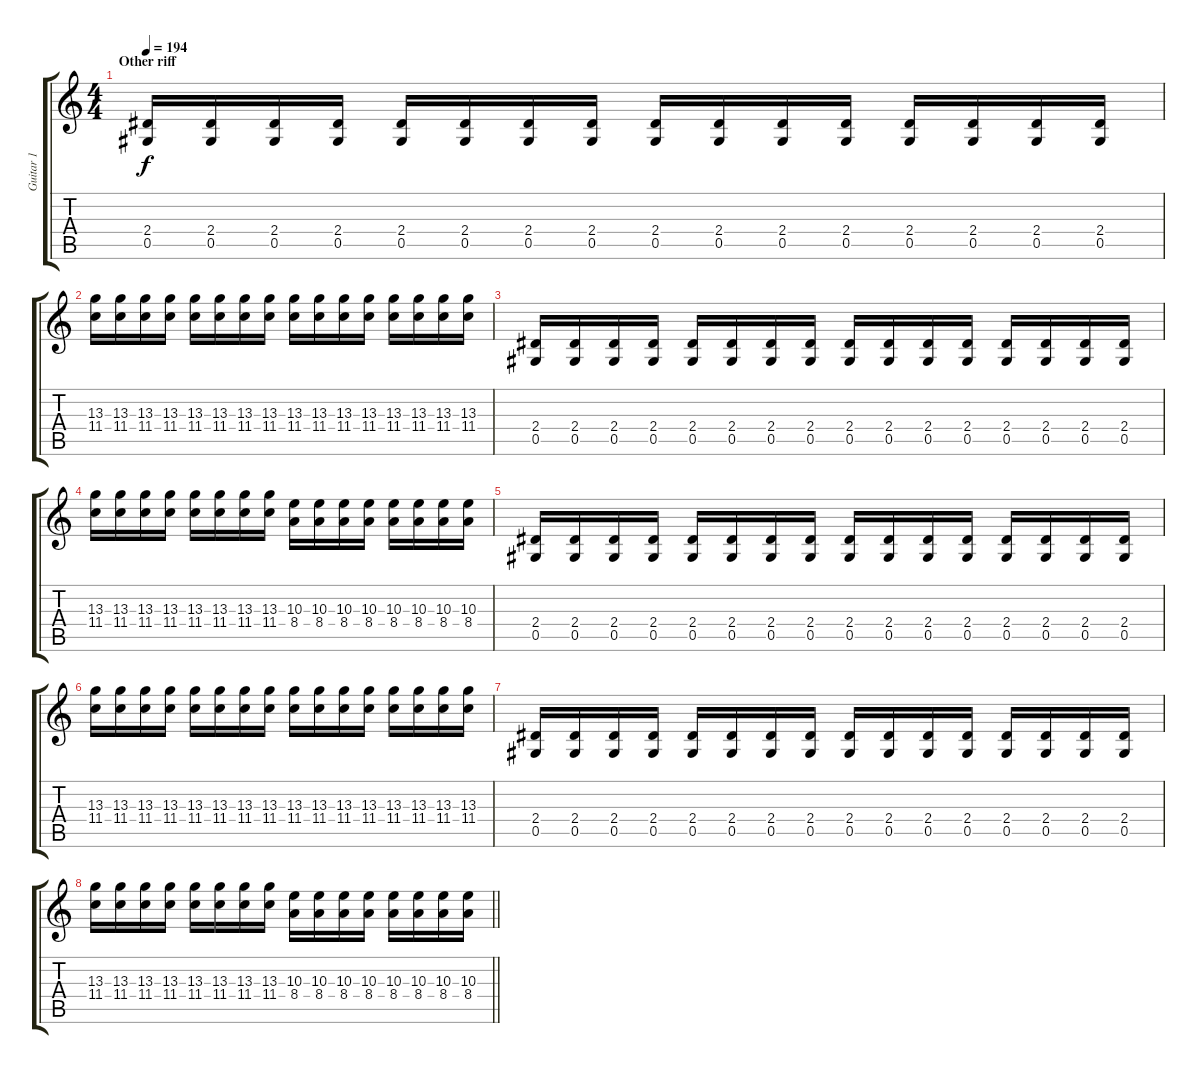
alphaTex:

\track ("Guitar 1" "Guitar 1") {instrument distortionguitar}
\staff {score tabs}
\tuning (Eb4 Bb3 Gb3 Db3 Ab2 Eb2) {hide}
\ts (4 4)
\section ("" "Other riff")
\tempo 194
\clef g2
\ks c
(2.4 0.5).16{dy f} (2.4 0.5).16 (2.4 0.5).16 (2.4 0.5).16 (2.4 0.5).16 (2.4 0.5).16 (2.4 0.5).16 (2.4 0.5).16 (2.4 0.5).16 (2.4 0.5).16 (2.4 0.5).16 (2.4 0.5).16 (2.4 0.5).16 (2.4 0.5).16 (2.4 0.5).16 (2.4 0.5).16 |
(13.3 11.4).16 (13.3 11.4).16 (13.3 11.4).16 (13.3 11.4).16 (13.3 11.4).16 (13.3 11.4).16 (13.3 11.4).16 (13.3 11.4).16 (13.3 11.4).16 (13.3 11.4).16 (13.3 11.4).16 (13.3 11.4).16 (13.3 11.4).16 (13.3 11.4).16 (13.3 11.4).16 (13.3 11.4).16 |
(2.4 0.5).16 (2.4 0.5).16 (2.4 0.5).16 (2.4 0.5).16 (2.4 0.5).16 (2.4 0.5).16 (2.4 0.5).16 (2.4 0.5).16 (2.4 0.5).16 (2.4 0.5).16 (2.4 0.5).16 (2.4 0.5).16 (2.4 0.5).16 (2.4 0.5).16 (2.4 0.5).16 (2.4 0.5).16 |
(13.3 11.4).16 (13.3 11.4).16 (13.3 11.4).16 (13.3 11.4).16 (13.3 11.4).16 (13.3 11.4).16 (13.3 11.4).16 (13.3 11.4).16 (10.3 8.4).16 (10.3 8.4).16 (10.3 8.4).16 (10.3 8.4).16 (10.3 8.4).16 (10.3 8.4).16 (10.3 8.4).16 (10.3 8.4).16 |
(2.4 0.5).16 (2.4 0.5).16 (2.4 0.5).16 (2.4 0.5).16 (2.4 0.5).16 (2.4 0.5).16 (2.4 0.5).16 (2.4 0.5).16 (2.4 0.5).16 (2.4 0.5).16 (2.4 0.5).16 (2.4 0.5).16 (2.4 0.5).16 (2.4 0.5).16 (2.4 0.5).16 (2.4 0.5).16 |
(13.3 11.4).16 (13.3 11.4).16 (13.3 11.4).16 (13.3 11.4).16 (13.3 11.4).16 (13.3 11.4).16 (13.3 11.4).16 (13.3 11.4).16 (13.3 11.4).16 (13.3 11.4).16 (13.3 11.4).16 (13.3 11.4).16 (13.3 11.4).16 (13.3 11.4).16 (13.3 11.4).16 (13.3 11.4).16 |
(2.4 0.5).16 (2.4 0.5).16 (2.4 0.5).16 (2.4 0.5).16 (2.4 0.5).16 (2.4 0.5).16 (2.4 0.5).16 (2.4 0.5).16 (2.4 0.5).16 (2.4 0.5).16 (2.4 0.5).16 (2.4 0.5).16 (2.4 0.5).16 (2.4 0.5).16 (2.4 0.5).16 (2.4 0.5).16 |
\barLineRight lightlight
(13.3 11.4).16 (13.3 11.4).16 (13.3 11.4).16 (13.3 11.4).16 (13.3 11.4).16 (13.3 11.4).16 (13.3 11.4).16 (13.3 11.4).16 (10.3 8.4).16 (10.3 8.4).16 (10.3 8.4).16 (10.3 8.4).16 (10.3 8.4).16 (10.3 8.4).16 (10.3 8.4).16 (10.3 8.4).16
